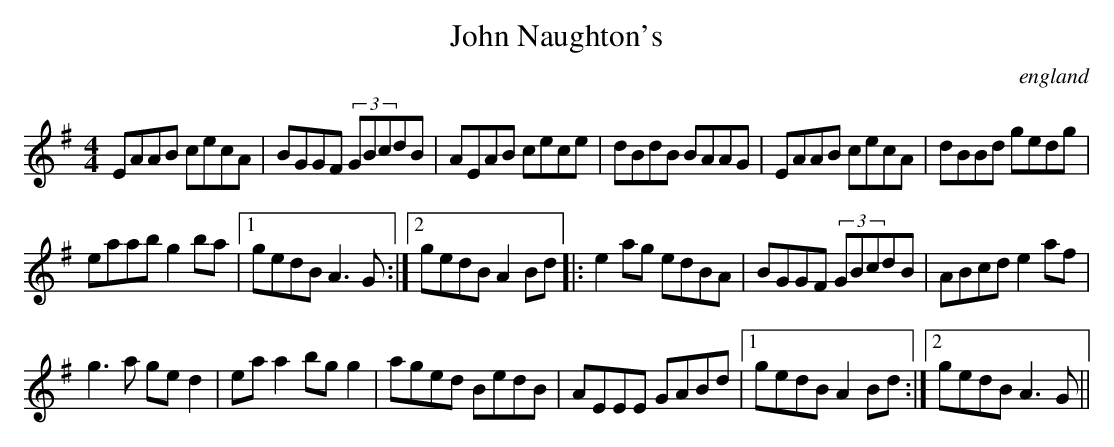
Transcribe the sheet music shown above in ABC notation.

X:1
T:John Naughton's
O:england
M:4/4
K:G
EAAB cecA | BGGF (3GBcdB | AEAB cece | dBdB BAAG | EAAB cecA | dBBd gedg |
eaab g2ba |1 gedB A3G :|2 gedB A2Bd |: e2ag edBA | BGGF (3GBcdB | ABcd e2af |
g3a ged2 | eaa2 bgg2 | aged BedB | AEEE GABd |1 gedB A2Bd :|2 gedB A3G ||
